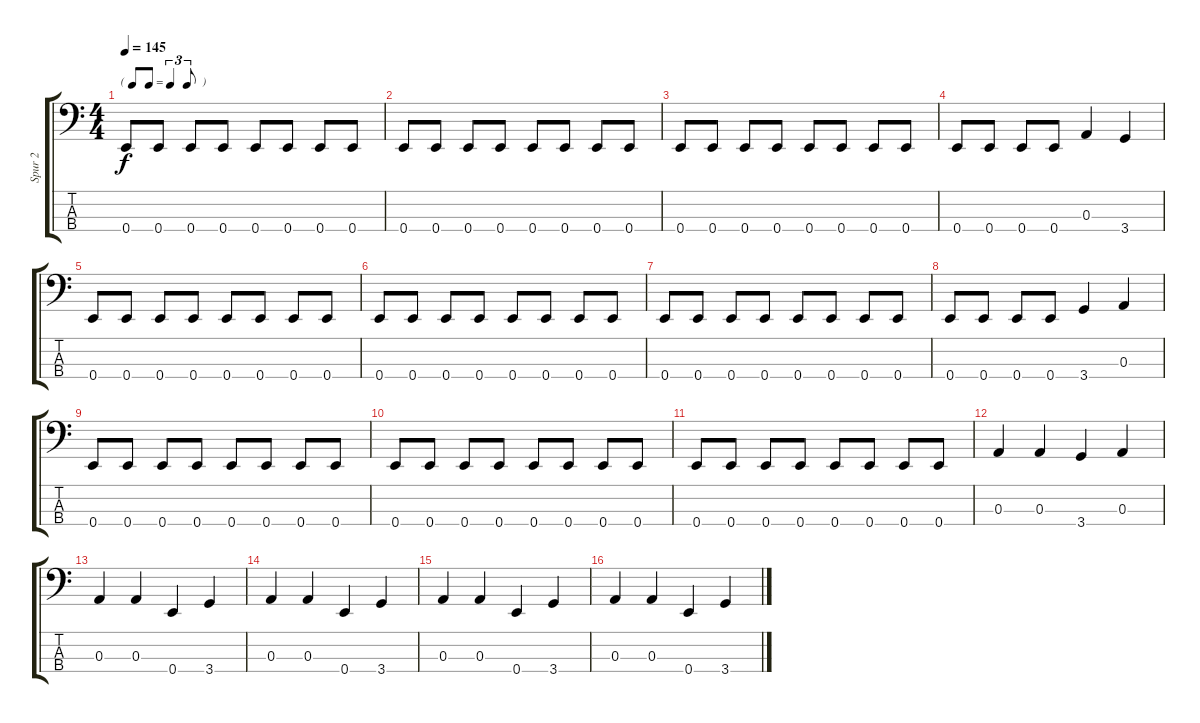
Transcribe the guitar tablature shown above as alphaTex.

\track ("Spur 2" "Spur 2") {instrument electricbassfinger}
\staff {score tabs}
\tuning (G2 D2 A1 E1) {hide}
\ts (4 4)
\tf triplet8th
\tempo 145
\clef f4
\ks c
0.4.8{dy f} 0.4.8 0.4.8 0.4.8 0.4.8 0.4.8 0.4.8 0.4.8 |
0.4.8 0.4.8 0.4.8 0.4.8 0.4.8 0.4.8 0.4.8 0.4.8 |
0.4.8 0.4.8 0.4.8 0.4.8 0.4.8 0.4.8 0.4.8 0.4.8 |
0.4.8 0.4.8 0.4.8 0.4.8 0.3.4 3.4.4 |
0.4.8 0.4.8 0.4.8 0.4.8 0.4.8 0.4.8 0.4.8 0.4.8 |
0.4.8 0.4.8 0.4.8 0.4.8 0.4.8 0.4.8 0.4.8 0.4.8 |
0.4.8 0.4.8 0.4.8 0.4.8 0.4.8 0.4.8 0.4.8 0.4.8 |
0.4.8 0.4.8 0.4.8 0.4.8 3.4.4 0.3.4 |
0.4.8 0.4.8 0.4.8 0.4.8 0.4.8 0.4.8 0.4.8 0.4.8 |
0.4.8 0.4.8 0.4.8 0.4.8 0.4.8 0.4.8 0.4.8 0.4.8 |
0.4.8 0.4.8 0.4.8 0.4.8 0.4.8 0.4.8 0.4.8 0.4.8 |
0.3.4 0.3.4 3.4.4 0.3.4 |
0.3.4 0.3.4 0.4.4 3.4.4 |
0.3.4 0.3.4 0.4.4 3.4.4 |
0.3.4 0.3.4 0.4.4 3.4.4 |
0.3.4 0.3.4 0.4.4 3.4.4
